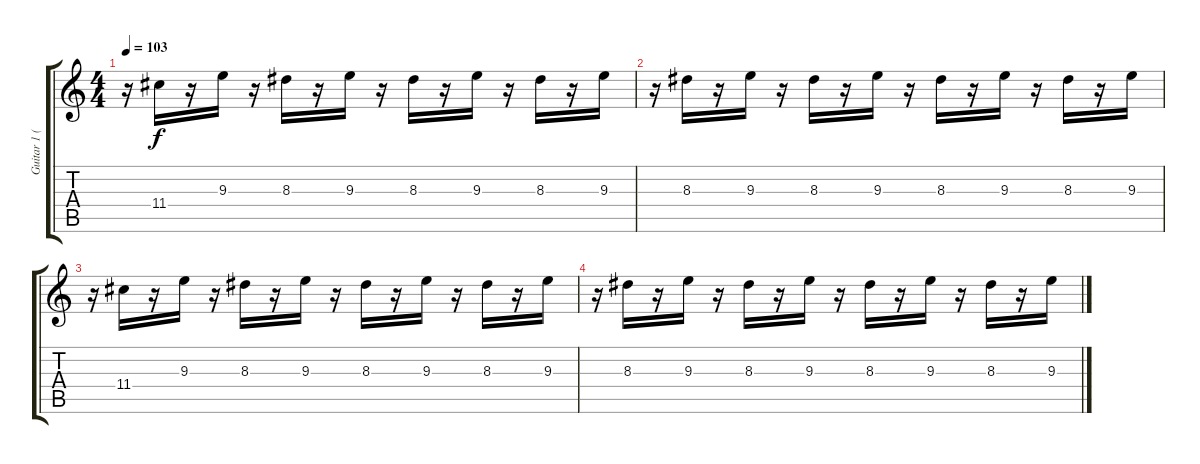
\track ("Guitar 1 (delay)" "Guitar 1 (") {instrument overdrivenguitar}
\staff {score tabs}
\tuning (E4 B3 G3 D3 A2 E2) {hide}
\ts (4 4)
\tempo 103
\clef g2
\ks c
r.16{dy f} 11.4.16 r.16 9.3.16 r.16 8.3.16 r.16 9.3.16 r.16 8.3.16 r.16 9.3.16 r.16 8.3.16 r.16 9.3.16 |
r.16 8.3.16 r.16 9.3.16 r.16 8.3.16 r.16 9.3.16 r.16 8.3.16 r.16 9.3.16 r.16 8.3.16 r.16 9.3.16 |
r.16 11.4.16 r.16 9.3.16 r.16 8.3.16 r.16 9.3.16 r.16 8.3.16 r.16 9.3.16 r.16 8.3.16 r.16 9.3.16 |
r.16 8.3.16 r.16 9.3.16 r.16 8.3.16 r.16 9.3.16 r.16 8.3.16 r.16 9.3.16 r.16 8.3.16 r.16 9.3.16
